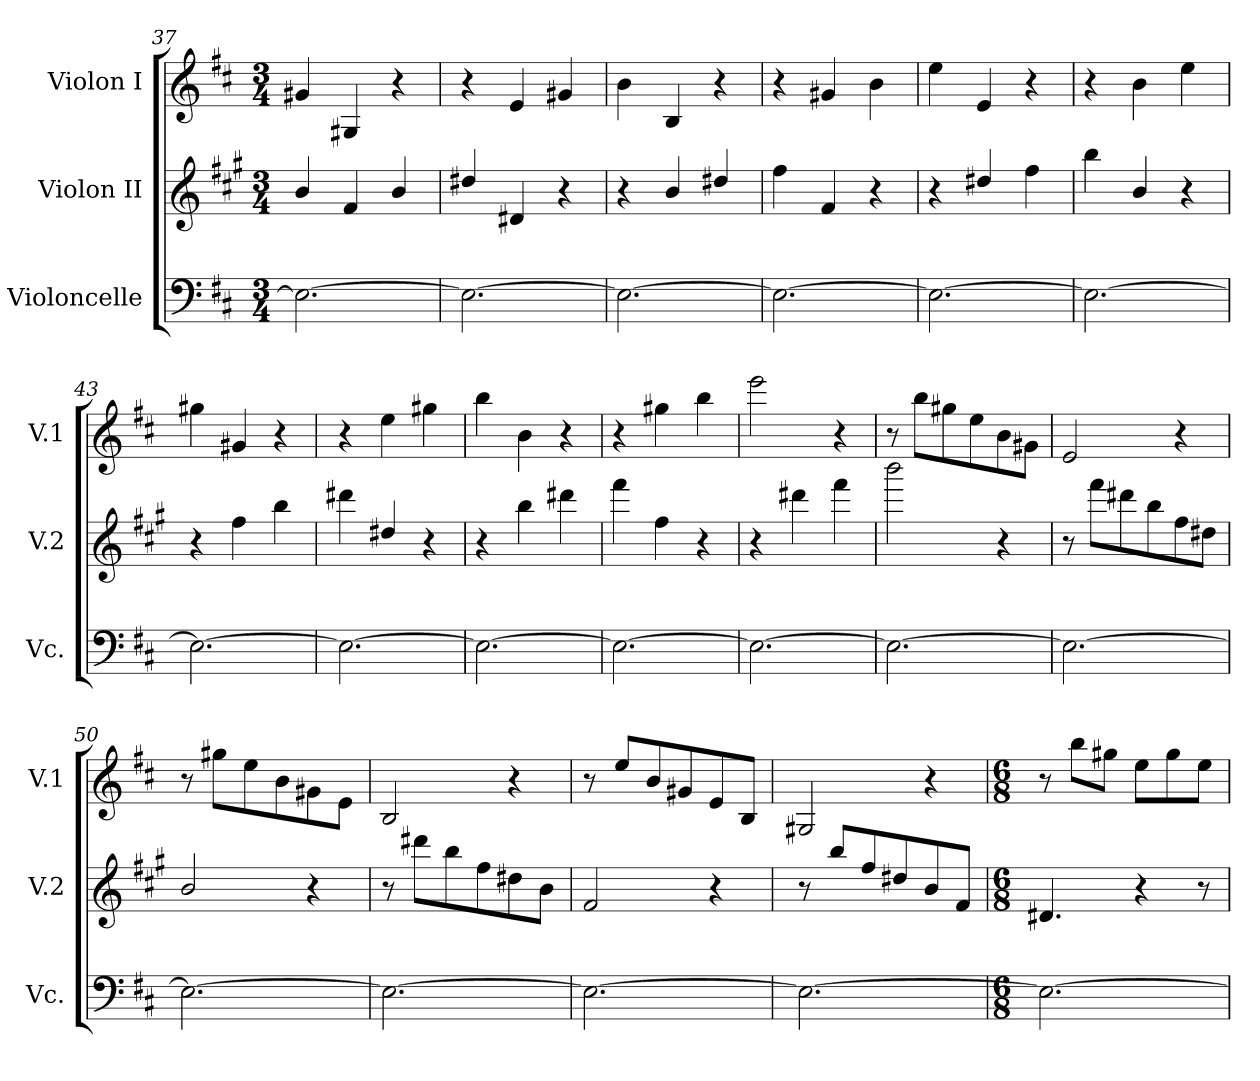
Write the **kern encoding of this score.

**kern	**kern	**kern
*part3	*part2	*part1
*staff3	*staff2	*staff1
*I"Violoncelle	*I"Violon II	*I"Violon I
*I'Vc.	*I'V.2	*I'V.1
*clefF4	*clefG2	*clefG2
*	*ITrd4c7	*
*k[f#c#]	*k[f#c#]	*k[f#c#]
*D:	*D:	*D:
*M3/4	*M3/4	*M3/4
=37	=37	=37
2.E\_	4e/	4g#X/
.	4B/	4G#X/
.	4e/	4r
=38	=38	=38
2.E\_	4g#X/	4r
.	4G#X/	4e/
.	4r	4g#X/
=39	=39	=39
2.E\_	4r	4b\
.	4e/	4B/
.	4g#X/	4r
!!LO:LB:g=z
=40	=40	=40
2.E\_	4b\	4r
.	4B/	4g#X/
.	4r	4b\
=41	=41	=41
2.E\_	4r	4ee\
.	4g#X/	4e/
.	4b\	4r
=42	=42	=42
2.E\_	4ee\	4r
.	4e/	4b\
.	4r	4ee\
=43	=43	=43
2.E\_	4r	4gg#X\
.	4b\	4g#X/
.	4ee\	4r
=44	=44	=44
2.E\_	4gg#X\	4r
.	4g#X/	4ee\
.	4r	4gg#X\
=45	=45	=45
2.E\_	4r	4bb\
.	4ee\	4b\
.	4gg#X\	4r
=46	=46	=46
2.E\_	4bb\	4r
.	4b\	4gg#X\
.	4r	4bb\
=47	=47	=47
2.E\_	4r	2eee\
.	4gg#X\	.
.	4bb\	4r
=48	=48	=48
2.E\_	2eee\	8r
.	.	8bb\L
.	.	8gg#X\
.	.	8ee\
.	4r	8b\
.	.	8g#X\J
=49	=49	=49
2.E\_	8r	2e/
.	8bb\L	.
.	8gg#X\	.
.	8ee\	.
.	8b\	4r
.	8g#X\J	.
=50	=50	=50
2.E\_	2e/	8r
.	.	8gg#X\L
.	.	8ee\
.	.	8b\
.	4r	8g#X\
.	.	8e\J
=51	=51	=51
2.E\_	8r	2B/
.	8gg#X\L	.
.	8ee\	.
.	8b\	.
.	8g#X\	4r
.	8e\J	.
=52	=52	=52
2.E\_	2B/	8r
.	.	8ee/L
.	.	8b/
.	.	8g#X/
.	4r	8e/
.	.	8B/J
!!LO:LB:g=z
=53	=53	=53
2.E\_	8r	2G#X/
.	8ee/L	.
.	8b/	.
.	8g#X/	.
.	8e/	4r
.	8B/J	.
!!LO:PB:g=z
=54	=54	=54
*M6/8	*M6/8	*M6/8
2.E\_	4.G#X/	8r
.	.	8bb\L
.	.	8gg#X\J
.	4r	8ee\L
.	.	8gg#\
.	8r	8ee\J
=	=	=
*-	*-	*-
